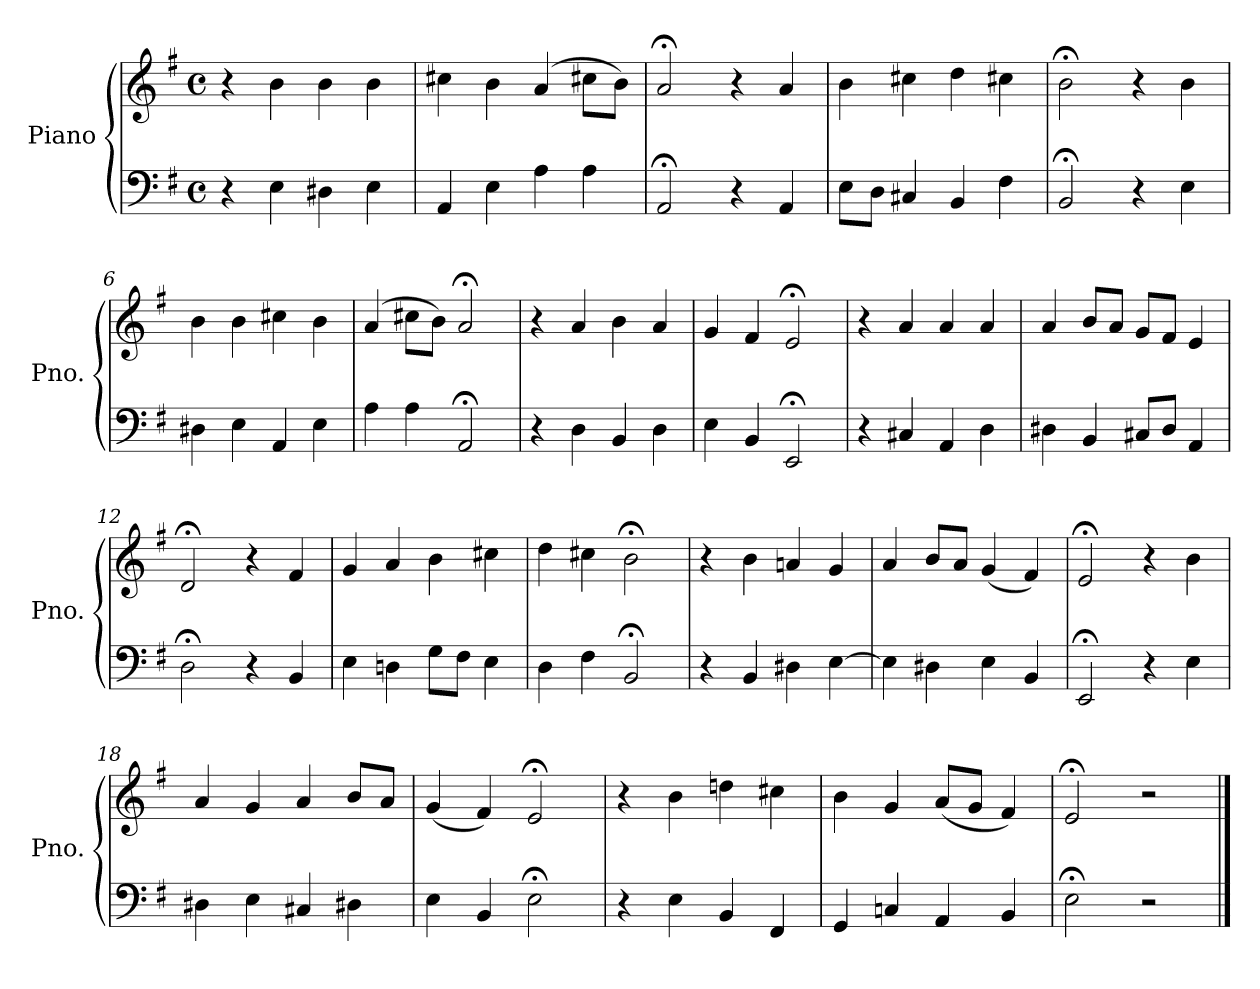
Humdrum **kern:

**kern	**kern
*part1	*part1
*staff2	*staff1
*I"Piano	*
*I'Pno.	*
*clefF4	*clefG2
*k[f#]	*k[f#]
*M4/4	*M4/4
*met(c)	*met(c)
=1	=1
4r	4r
4E\	4b\
4D#X\	4b\
4E\	4b\
=2	=2
4AA/	4cc#X\
4E\	4b\
4A\	(4a/
4A\	8cc#X\L
.	8b\J)
=3	=3
2AA;</	2a;</
4r	4r
4AA/	4a/
=4	=4
8E\L	4b\
8D\J	.
4C#X/	4cc#X\
4BB/	4dd\
4F#\	4cc#X\
=5	=5
2BB;</	2b;<\
4r	4r
4E\	4b\
=6	=6
4D#X\	4b\
4E\	4b\
4AA/	4cc#X\
4E\	4b\
=7	=7
4A\	(4a/
4A\	8cc#X\L
.	8b\J)
2AA;</	2a;</
!!LO:LB:g=z
=8	=8
4r	4r
4D\	4a/
4BB/	4b\
4D\	4a/
=9	=9
4E\	4g/
4BB/	4f#/
2EE;</	2e;</
=10	=10
4r	4r
4C#X/	4a/
4AA/	4a/
4D\	4a/
=11	=11
4D#X\	4a/
4BB/	8b/L
.	8a/J
8C#X/L	8g/L
8D#/J	8f#/J
4AA/	4e/
=12	=12
2D;<\	2d;</
4r	4r
4BB/	4f#/
=13	=13
4E\	4g/
4Dn\	4a/
8G\L	4b\
8F#\J	.
4E\	4cc#X\
=14	=14
4D\	4dd\
4F#\	4cc#X\
2BB;</	2b;<\
=15	=15
4r	4r
4BB/	4b\
4D#X\	4an/
[4E\	4g/
!!LO:LB:g=z
=16	=16
4E\]	4a/
4D#X\	8b/L
.	8a/J
4E\	(4g/
4BB/	4f#/)
=17	=17
2EE;</	2e;</
4r	4r
4E\	4b\
=18	=18
4D#X\	4a/
4E\	4g/
4C#X/	4a/
4D#X\	8b/L
.	8a/J
=19	=19
4E\	(4g/
4BB/	4f#/)
2E;<\	2e;</
=20	=20
4r	4r
4E\	4b\
4BB/	4ddn\
4FF#/	4cc#X\
=21	=21
4GG/	4b\
4Cn/	4g/
4AA/	(8a/L
.	8g/J
4BB/	4f#/)
=22	=22
2E;<\	2e;</
2r	2r
==	==
*-	*-
